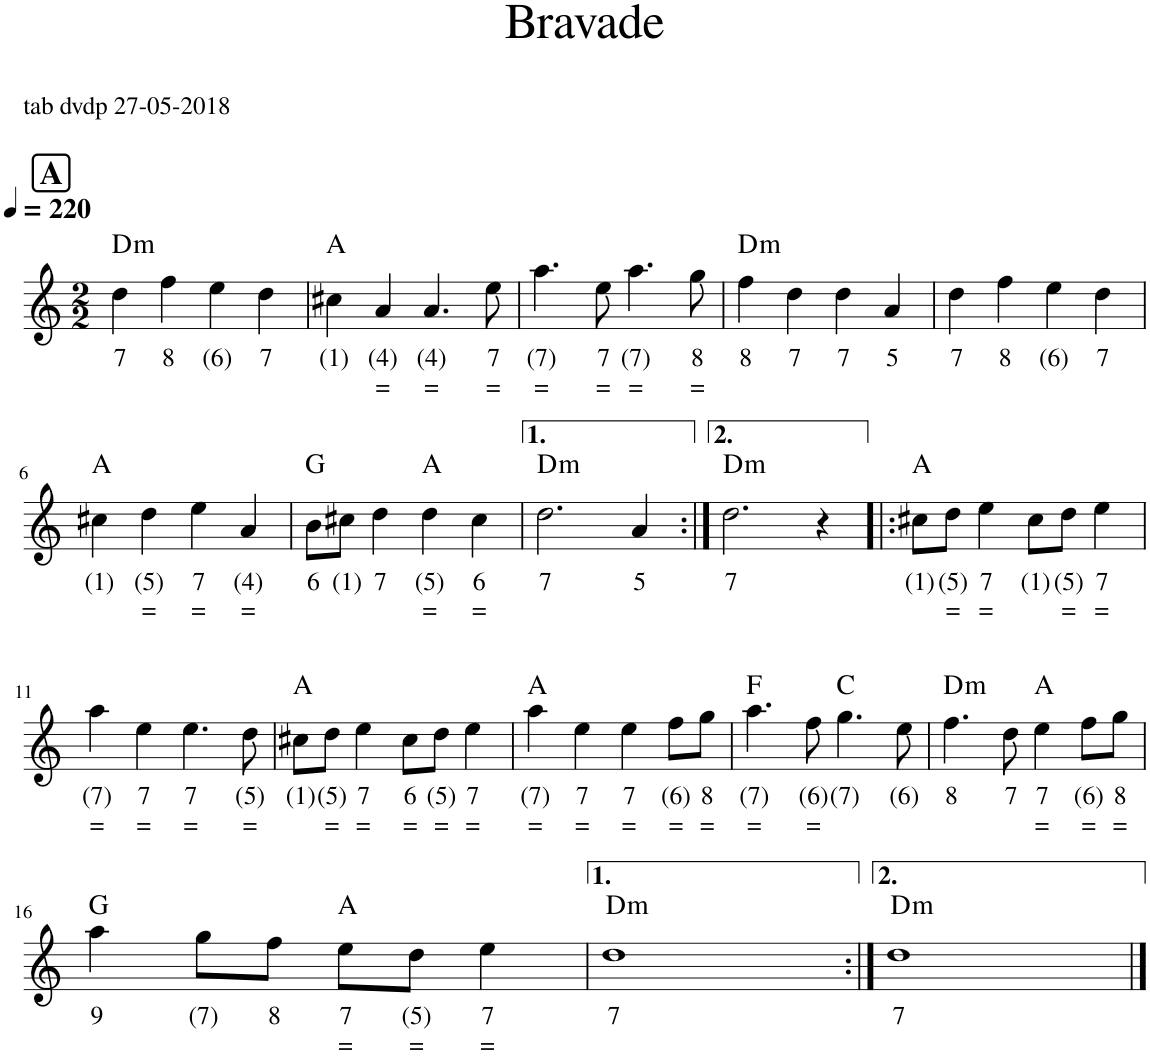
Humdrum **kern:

**kern	**text	**text	**harte
*part1	*part1	*part1	*part1
*staff1	*staff1	*staff1	*
*I"Bandoneon, Flute	*	*	*
*clefG2	*	*	*
*k[]	*	*	*
*M2/2	*	*	*
*MM220	*	*	*
!!LO:REH:place=s1:a:B:cj:fs=14:t=A
=1	=1	=1	=1
!	!LO:LY:b	!	!LO:H:kt=m
4dd\	7	.	D:min
!	!LO:LY:b	!	!
4ff\	8	.	.
!	!LO:LY:b	!	!
4ee\	(6)	.	.
!	!LO:LY:b	!	!
4dd\	7	.	.
=2	=2	=2	=2
!	!LO:LY:b	!	!
4cc#X\	(1)	.	A:maj
!	!LO:LY:b	!LO:LY:b	!
4a/	(4)	=	.
!	!LO:LY:b	!LO:LY:b	!
4.a/	(4)	=	.
!	!LO:LY:b	!LO:LY:b	!
8ee\	7	=	.
=3	=3	=3	=3
!	!LO:LY:b	!LO:LY:b	!
4.aa\	(7)	=	.
!	!LO:LY:b	!LO:LY:b	!
8ee\	7	=	.
!	!LO:LY:b	!LO:LY:b	!
4.aa\	(7)	=	.
!	!LO:LY:b	!LO:LY:b	!
8gg\	8	=	.
=4	=4	=4	=4
!	!LO:LY:b	!	!LO:H:kt=m
4ff\	8	.	D:min
!	!LO:LY:b	!	!
4dd\	7	.	.
!	!LO:LY:b	!	!
4dd\	7	.	.
!	!LO:LY:b	!	!
4a/	5	.	.
=5	=5	=5	=5
!	!LO:LY:b	!	!
4dd\	7	.	.
!	!LO:LY:b	!	!
4ff\	8	.	.
!	!LO:LY:b	!	!
4ee\	(6)	.	.
!	!LO:LY:b	!	!
4dd\	7	.	.
!!LO:LB:g=z
=6	=6	=6	=6
!	!LO:LY:b	!	!
4cc#X\	(1)	.	A:maj
!	!LO:LY:b	!LO:LY:b	!
4dd\	(5)	=	.
!	!LO:LY:b	!LO:LY:b	!
4ee\	7	=	.
!	!LO:LY:b	!LO:LY:b	!
4a/	(4)	=	.
=7	=7	=7	=7
!	!LO:LY:b	!	!
8b\L	6	.	G:maj
!	!LO:LY:b	!	!
8cc#X\J	(1)	.	.
!	!LO:LY:b	!	!
4dd\	7	.	.
!	!LO:LY:b	!LO:LY:b	!
4dd\	(5)	=	A:maj
!	!LO:LY:b	!LO:LY:b	!
4cc#\	6	=	.
=8	=8	=8	=8
!	!LO:LY:b	!	!LO:H:kt=m
2.dd\	7	.	D:min
!	!LO:LY:b	!	!
4a/	5	.	.
=9:|!	=9:|!	=9:|!	=9:|!
!	!LO:LY:b	!	!LO:H:kt=m
2.dd\	7	.	D:min
4r	.	.	.
=10!|:	=10!|:	=10!|:	=10!|:
!	!LO:LY:b	!	!
8cc#X\L	(1)	.	A:maj
!	!LO:LY:b	!LO:LY:b	!
8dd\J	(5)	=	.
!	!LO:LY:b	!LO:LY:b	!
4ee\	7	=	.
!	!LO:LY:b	!	!
8cc#\L	(1)	.	.
!	!LO:LY:b	!LO:LY:b	!
8dd\J	(5)	=	.
!	!LO:LY:b	!LO:LY:b	!
4ee\	7	=	.
!!LO:LB:g=z
=11	=11	=11	=11
!	!LO:LY:b	!LO:LY:b	!
4aa\	(7)	=	.
!	!LO:LY:b	!LO:LY:b	!
4ee\	7	=	.
!	!LO:LY:b	!LO:LY:b	!
4.ee\	7	=	.
!	!LO:LY:b	!LO:LY:b	!
8dd\	(5)	=	.
=12	=12	=12	=12
!	!LO:LY:b	!	!
8cc#X\L	(1)	.	A:maj
!	!LO:LY:b	!LO:LY:b	!
8dd\J	(5)	=	.
!	!LO:LY:b	!LO:LY:b	!
4ee\	7	=	.
!	!LO:LY:b	!LO:LY:b	!
8cc#\L	6	=	.
!	!LO:LY:b	!LO:LY:b	!
8dd\J	(5)	=	.
!	!LO:LY:b	!LO:LY:b	!
4ee\	7	=	.
=13	=13	=13	=13
!	!LO:LY:b	!LO:LY:b	!
4aa\	(7)	=	A:maj
!	!LO:LY:b	!LO:LY:b	!
4ee\	7	=	.
!	!LO:LY:b	!LO:LY:b	!
4ee\	7	=	.
!	!LO:LY:b	!LO:LY:b	!
8ff\L	(6)	=	.
!	!LO:LY:b	!LO:LY:b	!
8gg\J	8	=	.
=14	=14	=14	=14
!	!LO:LY:b	!LO:LY:b	!
4.aa\	(7)	=	F:maj
!	!LO:LY:b	!LO:LY:b	!
8ff\	(6)	=	.
!	!LO:LY:b	!	!
4.gg\	(7)	.	C:maj
!	!LO:LY:b	!	!
8ee\	(6)	.	.
=15	=15	=15	=15
!	!LO:LY:b	!	!LO:H:kt=m
4.ff\	8	.	D:min
!	!LO:LY:b	!	!
8dd\	7	.	.
!	!LO:LY:b	!LO:LY:b	!
4ee\	7	=	A:maj
!	!LO:LY:b	!LO:LY:b	!
8ff\L	(6)	=	.
!	!LO:LY:b	!LO:LY:b	!
8gg\J	8	=	.
!!LO:LB:g=z
=16	=16	=16	=16
!	!LO:LY:b	!	!
4aa\	9	.	G:maj
!	!LO:LY:b	!	!
8gg\L	(7)	.	.
!	!LO:LY:b	!	!
8ff\J	8	.	.
!	!LO:LY:b	!LO:LY:b	!
8ee\L	7	=	A:maj
!	!LO:LY:b	!LO:LY:b	!
8dd\J	(5)	=	.
!	!LO:LY:b	!LO:LY:b	!
4ee\	7	=	.
=17	=17	=17	=17
!	!LO:LY:b	!	!LO:H:kt=m
1dd	7	.	D:min
=18:|!	=18:|!	=18:|!	=18:|!
!	!LO:LY:b	!	!LO:H:kt=m
1dd	7	.	D:min
==	==	==	==
*-	*-	*-	*-
